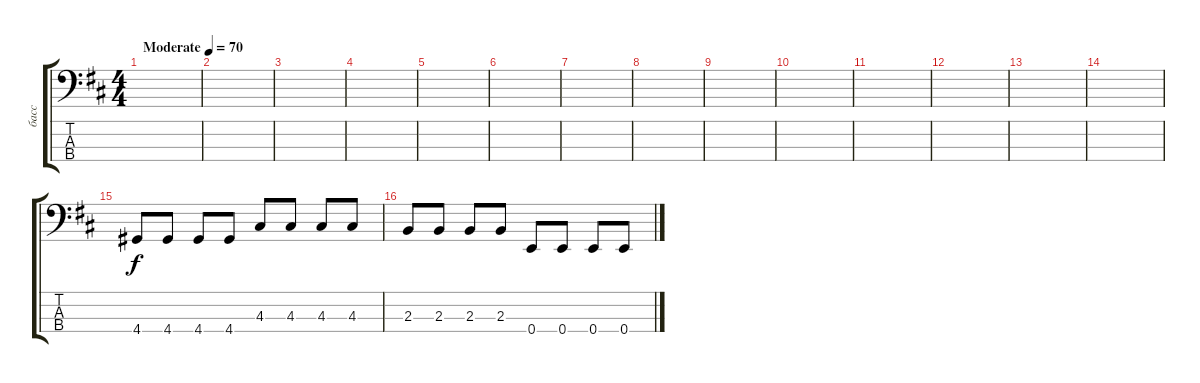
\track ("басс" "басс") {instrument electricbassfinger}
\staff {score tabs}
\tuning (G2 D2 A1 E1) {hide}
\ts (4 4)
\tempo (70 "Moderate")
\clef f4
\ks d
|
|
|
|
|
|
|
|
|
|
|
|
|
|
4.4.8 4.4.8 4.4.8 4.4.8 4.3.8 4.3.8 4.3.8 4.3.8 |
2.3.8 2.3.8 2.3.8 2.3.8 0.4.8 0.4.8 0.4.8 0.4.8
